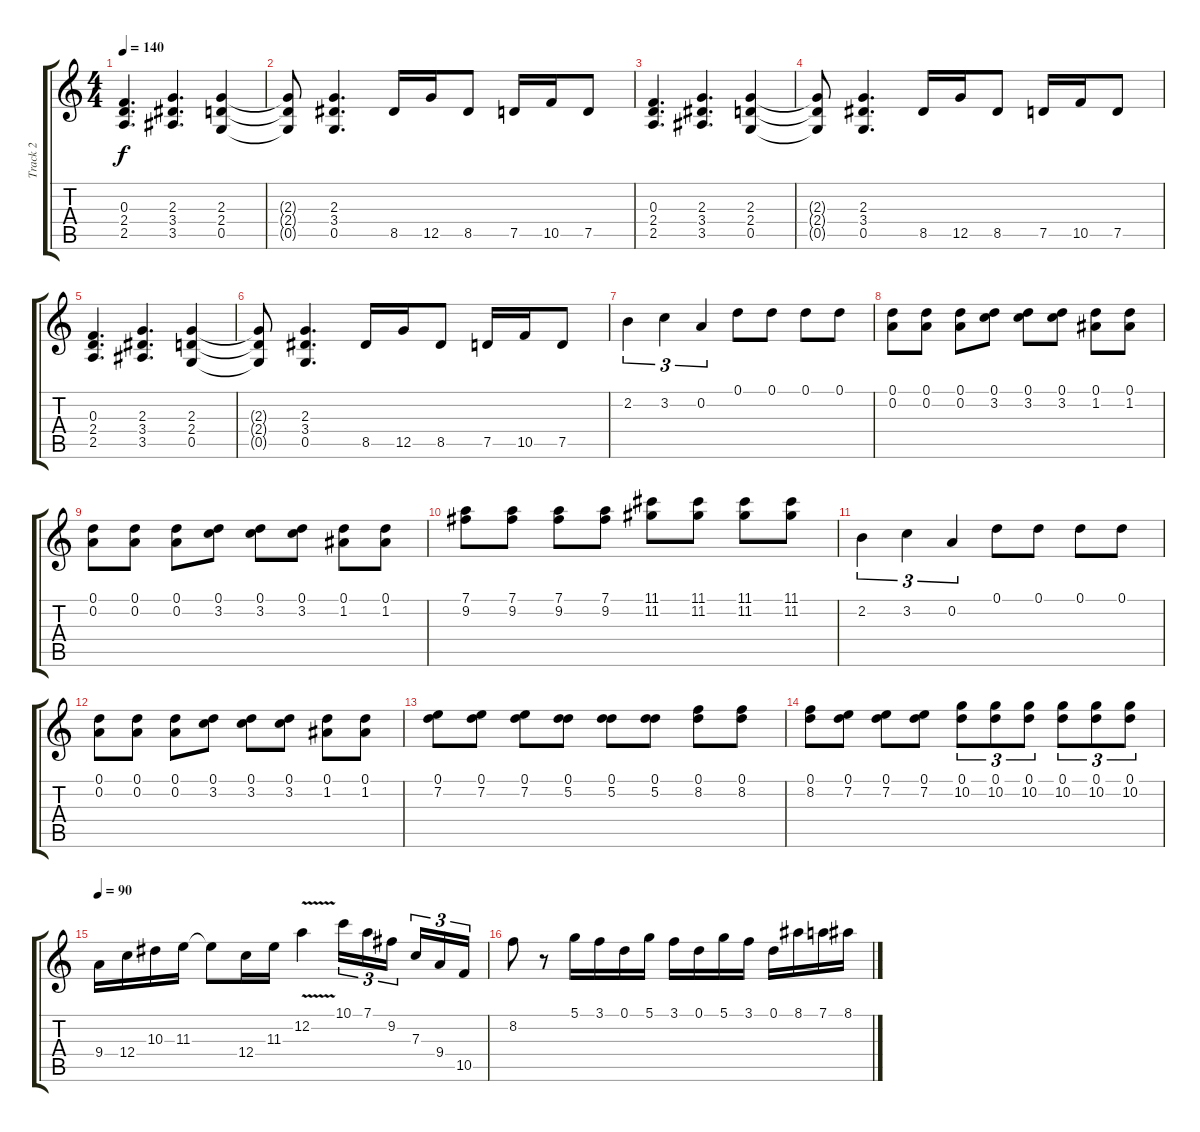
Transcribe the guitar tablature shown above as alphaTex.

\track ("Track 2" "Track 2") {instrument distortionguitar}
\staff {score tabs}
\tuning (D4 A3 F3 C3 G2 D2) {hide}
\ts (4 4)
\tempo 140
\clef g2
\ks c
(0.3 2.4 2.5).4{d dy f} (2.3 3.4 3.5).4{d} (2.3 2.4 0.5).4 |
(2.3{t} 2.4{t} 0.5{t}).8 (2.3 3.4 0.5).4{d} 8.5.16 12.5.16 8.5.8 7.5.16 10.5.16 7.5.8 |
(0.3 2.4 2.5).4{d} (2.3 3.4 3.5).4{d} (2.3 2.4 0.5).4 |
(2.3{t} 2.4{t} 0.5{t}).8 (2.3 3.4 0.5).4{d} 8.5.16 12.5.16 8.5.8 7.5.16 10.5.16 7.5.8 |
(0.3 2.4 2.5).4{d} (2.3 3.4 3.5).4{d} (2.3 2.4 0.5).4 |
(2.3{t} 2.4{t} 0.5{t}).8 (2.3 3.4 0.5).4{d} 8.5.16 12.5.16 8.5.8 7.5.16 10.5.16 7.5.8 |
2.2.4{tu (3 2)} 3.2.4{tu (3 2)} 0.2.4{tu (3 2)} 0.1.8 0.1.8 0.1.8 0.1.8 |
(0.1 0.2).8 (0.1 0.2).8 (0.1 0.2).8 (0.1 3.2).8 (0.1 3.2).8 (0.1 3.2).8 (0.1 1.2).8 (0.1 1.2).8 |
(0.1 0.2).8 (0.1 0.2).8 (0.1 0.2).8 (0.1 3.2).8 (0.1 3.2).8 (0.1 3.2).8 (0.1 1.2).8 (0.1 1.2).8 |
(7.1 9.2).8 (7.1 9.2).8 (7.1 9.2).8 (7.1 9.2).8 (11.1 11.2).8 (11.1 11.2).8 (11.1 11.2).8 (11.1 11.2).8 |
2.2.4{tu (3 2)} 3.2.4{tu (3 2)} 0.2.4{tu (3 2)} 0.1.8 0.1.8 0.1.8 0.1.8 |
(0.1 0.2).8 (0.1 0.2).8 (0.1 0.2).8 (0.1 3.2).8 (0.1 3.2).8 (0.1 3.2).8 (0.1 1.2).8 (0.1 1.2).8 |
(0.1 7.2).8 (0.1 7.2).8 (0.1 7.2).8 (0.1 5.2).8 (0.1 5.2).8 (0.1 5.2).8 (0.1 8.2).8 (0.1 8.2).8 |
(0.1 8.2).8 (0.1 7.2).8 (0.1 7.2).8 (0.1 7.2).8 (0.1 10.2).8{tu (3 2)} (0.1 10.2).8{tu (3 2)} (0.1 10.2).8{tu (3 2)} (0.1 10.2).8{tu (3 2)} (0.1 10.2).8{tu (3 2)} (0.1 10.2).8{tu (3 2)} |
\tempo 90
9.4.16 12.4.16 10.3.16 11.3.16 11.3{t}.8 12.4.16 11.3.16 12.2{v}.4 10.1.16{tu (3 2)} 7.1.16{tu (3 2)} 9.2.16{tu (3 2) beam splitsecondary} 7.3.16{tu (3 2)} 9.4.16{tu (3 2)} 10.5.16{tu (3 2)} |
8.2.8 r.8 5.1.16 3.1.16 0.1.16 5.1.16 3.1.16 0.1.16 5.1.16 3.1.16 0.1.16 8.1.16 7.1.16 8.1.16
